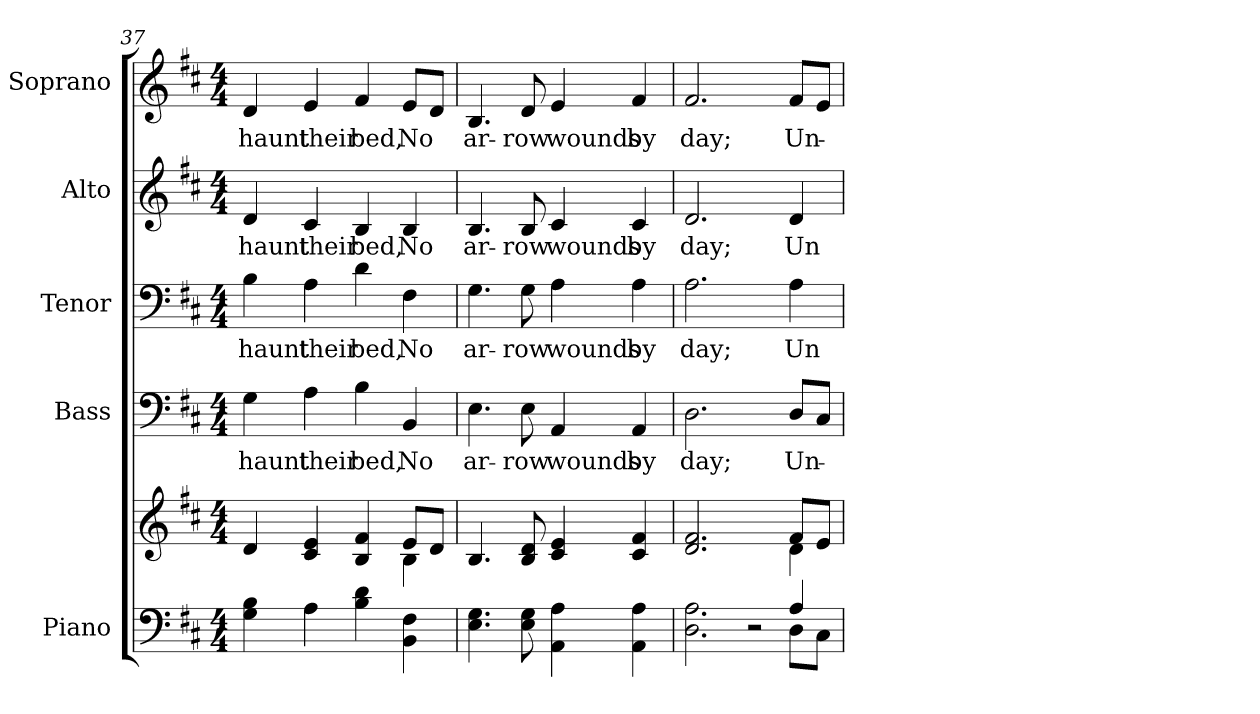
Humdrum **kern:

**kern	**kern	**kern	**text	**kern	**text	**kern	**text	**kern	**text
*part5	*part5	*part4	*part4	*part3	*part3	*part2	*part2	*part1	*part1
*staff6	*staff5	*staff4	*staff4	*staff3	*staff3	*staff2	*staff2	*staff1	*staff1
*I"Piano	*	*I"Bass	*	*I"Tenor	*	*I"Alto	*	*I"Soprano	*
*I'Pno.	*	*I'B.	*	*I'T.	*	*I'A.	*	*I'S.	*
*clefF4	*clefG2	*clefF4	*	*clefF4	*	*clefG2	*	*clefG2	*
*k[f#c#]	*k[f#c#]	*k[f#c#]	*	*k[f#c#]	*	*k[f#c#]	*	*k[f#c#]	*
*D:	*D:	*D:	*	*D:	*	*D:	*	*D:	*
*M4/4	*M4/4	*M4/4	*	*M4/4	*	*M4/4	*	*M4/4	*
=37	=37	=37	=37	=37	=37	=37	=37	=37	=37
*	*^	*	*	*	*	*	*	*	*
!	!	!	!	!LO:LY:b:color=#000000	!	!	!	!	!	!
!	!	!	!	!	!	!LO:LY:b:color=#000000	!	!	!	!
!	!	!	!	!	!	!	!	!LO:LY:b:color=#000000	!	!
!	!	!	!	!	!	!	!	!	!	!LO:LY:b:color=#000000
4Gi\ 4Bi	4di/	2ryy	4Gi\	haunt	4Bi\	haunt	4di/	haunt	4di/	haunt
!	!	!	!	!LO:LY:b:color=#000000	!	!	!	!	!	!
!	!	!	!	!	!	!LO:LY:b:color=#000000	!	!	!	!
!	!	!	!	!	!	!	!	!LO:LY:b:color=#000000	!	!
!	!	!	!	!	!	!	!	!	!	!LO:LY:b:color=#000000
4Ai\	4c#i/ 4ei	.	4Ai\	their	4Ai\	their	4c#i/	their	4ei/	their
!	!	!	!	!LO:LY:b:color=#000000	!	!	!	!	!	!
!	!	!	!	!	!	!LO:LY:b:color=#000000	!	!	!	!
!	!	!	!	!	!	!	!	!LO:LY:b:color=#000000	!	!
!	!	!	!	!	!	!	!	!	!	!LO:LY:b:color=#000000
4Bi\ 4di	4Bi/ 4f#i	4ryy	4Bi\	bed,	4di\	bed,	4Bi/	bed,	4f#i/	bed,
!	!	!	!	!LO:LY:b:color=#000000	!	!	!	!	!	!
!	!	!	!	!	!	!LO:LY:b:color=#000000	!	!	!	!
!	!	!	!	!	!	!	!	!LO:LY:b:color=#000000	!	!
!	!	!	!	!	!	!	!	!	!	!LO:LY:b:color=#000000
4BBi\ 4F#i	8ei/L	4Bi\	4BBi/	No	4F#i\	No	4Bi/	No	8ei/L	No
.	8di/J	.	.	.	.	.	.	.	8di/J	.
*	*v	*v	*	*	*	*	*	*	*	*
!!LO:LB:g=z
=38	=38	=38	=38	=38	=38	=38	=38	=38	=38
!	!	!	!LO:LY:b:color=#000000	!	!	!	!	!	!
!	!	!	!	!	!LO:LY:b:color=#000000	!	!	!	!
!	!	!	!	!	!	!	!LO:LY:b:color=#000000	!	!
!	!	!	!	!	!	!	!	!	!LO:LY:b:color=#000000
4.Ei\ 4.Gi	4.Bi/	4.Ei\	ar-	4.Gi\	ar-	4.Bi/	ar-	4.Bi/	ar-
!	!	!	!LO:LY:b:color=#000000	!	!	!	!	!	!
!	!	!	!	!	!LO:LY:b:color=#000000	!	!	!	!
!	!	!	!	!	!	!	!LO:LY:b:color=#000000	!	!
!	!	!	!	!	!	!	!	!	!LO:LY:b:color=#000000
8Ei\ 8Gi	8Bi/ 8di	8Ei\	-row	8Gi\	-row	8Bi/	-row	8di/	-row
!	!	!	!LO:LY:b:color=#000000	!	!	!	!	!	!
!	!	!	!	!	!LO:LY:b:color=#000000	!	!	!	!
!	!	!	!	!	!	!	!LO:LY:b:color=#000000	!	!
!	!	!	!	!	!	!	!	!	!LO:LY:b:color=#000000
4AAi\ 4Ai	4c#i/ 4ei	4AAi/	wounds	4Ai\	wounds	4c#i/	wounds	4ei/	wounds
!	!	!	!LO:LY:b:color=#000000	!	!	!	!	!	!
!	!	!	!	!	!LO:LY:b:color=#000000	!	!	!	!
!	!	!	!	!	!	!	!LO:LY:b:color=#000000	!	!
!	!	!	!	!	!	!	!	!	!LO:LY:b:color=#000000
4AAi\ 4Ai	4c#i/ 4f#i	4AAi/	by	4Ai\	by	4c#i/	by	4f#i/	by
=39	=39	=39	=39	=39	=39	=39	=39	=39	=39
*^	*^	*	*	*	*	*	*	*	*
*	*^	*	*	*	*	*	*	*	*	*	*
!	!	!	!	!	!	!LO:LY:b:color=#000000	!	!	!	!	!	!
!	!	!	!	!	!	!	!	!LO:LY:b:color=#000000	!	!	!	!
!	!	!	!	!	!	!	!	!	!	!LO:LY:b:color=#000000	!	!
!	!	!	!	!	!	!	!	!	!	!	!	!LO:LY:b:color=#000000
2.Di\ 2.Ai	2ryy	2ryy	2.di/ 2.f#i	2ryy	2.Di\	day;	2.Ai\	day;	2.di/	day;	2.f#i/	day;
.	4ryy	2r	.	4ryy	.	.	.	.	.	.	.	.
!	!	!	!	!	!	!LO:LY:b:color=#000000	!	!	!	!	!	!
!	!	!	!	!	!	!	!	!LO:LY:b:color=#000000	!	!	!	!
!	!	!	!	!	!	!	!	!	!	!LO:LY:b:color=#000000	!	!
!	!	!	!	!	!	!	!	!	!	!	!	!LO:LY:b:color=#000000
4Ai/	8Di\L	.	8f#i/L	4di\	8Di/L	Un-	4Ai\	Un-	4di/	Un-	8f#i/L	Un-
.	8C#i\J	.	8ei/J	.	8C#i/J	.	.	.	.	.	8ei/J	.
*v	*v	*v	*	*	*	*	*	*	*	*	*	*
*	*v	*v	*	*	*	*	*	*	*	*
=	=	=	=	=	=	=	=	=	=
*-	*-	*-	*-	*-	*-	*-	*-	*-	*-
